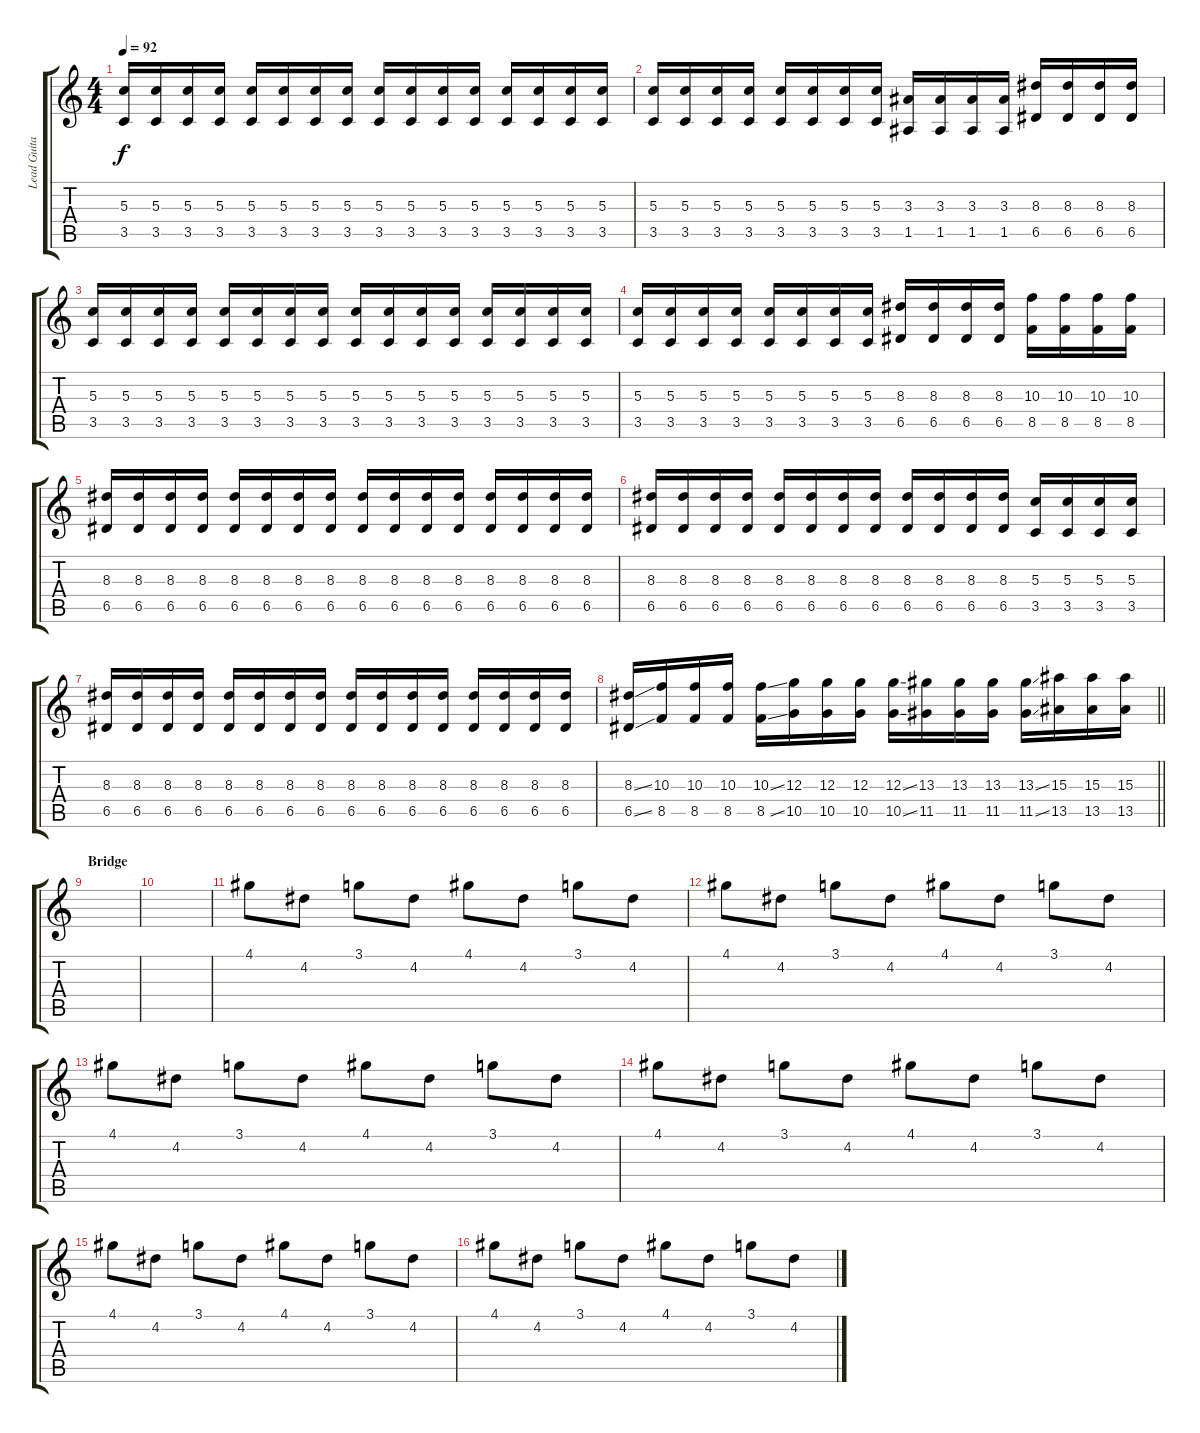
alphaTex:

\track ("Lead Guitar" "Lead Guita") {instrument overdrivenguitar}
\staff {score tabs}
\tuning (E4 B3 G3 D3 A2 E2) {hide}
\ts (4 4)
\tempo 92
\clef g2
\ks c
(5.3 3.5).16{dy f} (5.3 3.5).16 (5.3 3.5).16 (5.3 3.5).16 (5.3 3.5).16 (5.3 3.5).16 (5.3 3.5).16 (5.3 3.5).16 (5.3 3.5).16 (5.3 3.5).16 (5.3 3.5).16 (5.3 3.5).16 (5.3 3.5).16 (5.3 3.5).16 (5.3 3.5).16 (5.3 3.5).16 |
(5.3 3.5).16 (5.3 3.5).16 (5.3 3.5).16 (5.3 3.5).16 (5.3 3.5).16 (5.3 3.5).16 (5.3 3.5).16 (5.3 3.5).16 (3.3 1.5).16 (3.3 1.5).16 (3.3 1.5).16 (3.3 1.5).16 (8.3 6.5).16 (8.3 6.5).16 (8.3 6.5).16 (8.3 6.5).16 |
(5.3 3.5).16 (5.3 3.5).16 (5.3 3.5).16 (5.3 3.5).16 (5.3 3.5).16 (5.3 3.5).16 (5.3 3.5).16 (5.3 3.5).16 (5.3 3.5).16 (5.3 3.5).16 (5.3 3.5).16 (5.3 3.5).16 (5.3 3.5).16 (5.3 3.5).16 (5.3 3.5).16 (5.3 3.5).16 |
(5.3 3.5).16 (5.3 3.5).16 (5.3 3.5).16 (5.3 3.5).16 (5.3 3.5).16 (5.3 3.5).16 (5.3 3.5).16 (5.3 3.5).16 (8.3 6.5).16 (8.3 6.5).16 (8.3 6.5).16 (8.3 6.5).16 (10.3 8.5).16 (10.3 8.5).16 (10.3 8.5).16 (10.3 8.5).16 |
(8.3 6.5).16 (8.3 6.5).16 (8.3 6.5).16 (8.3 6.5).16 (8.3 6.5).16 (8.3 6.5).16 (8.3 6.5).16 (8.3 6.5).16 (8.3 6.5).16 (8.3 6.5).16 (8.3 6.5).16 (8.3 6.5).16 (8.3 6.5).16 (8.3 6.5).16 (8.3 6.5).16 (8.3 6.5).16 |
(8.3 6.5).16 (8.3 6.5).16 (8.3 6.5).16 (8.3 6.5).16 (8.3 6.5).16 (8.3 6.5).16 (8.3 6.5).16 (8.3 6.5).16 (8.3 6.5).16 (8.3 6.5).16 (8.3 6.5).16 (8.3 6.5).16 (5.3 3.5).16 (5.3 3.5).16 (5.3 3.5).16 (5.3 3.5).16 |
(8.3 6.5).16 (8.3 6.5).16 (8.3 6.5).16 (8.3 6.5).16 (8.3 6.5).16 (8.3 6.5).16 (8.3 6.5).16 (8.3 6.5).16 (8.3 6.5).16 (8.3 6.5).16 (8.3 6.5).16 (8.3 6.5).16 (8.3 6.5).16 (8.3 6.5).16 (8.3 6.5).16 (8.3 6.5).16 |
\barLineRight lightlight
(8.3{ss} 6.5{ss}).16 (10.3 8.5).16 (10.3 8.5).16 (10.3 8.5).16 (10.3{ss} 8.5{ss}).16 (12.3 10.5).16 (12.3 10.5).16 (12.3 10.5).16 (12.3{ss} 10.5{ss}).16 (13.3 11.5).16 (13.3 11.5).16 (13.3 11.5).16 (13.3{ss} 11.5{ss}).16 (15.3 13.5).16 (15.3 13.5).16 (15.3 13.5).16 |
\section ("" "Bridge")
|
|
4.1.8 4.2.8 3.1.8 4.2.8 4.1.8 4.2.8 3.1.8 4.2.8 |
4.1.8 4.2.8 3.1.8 4.2.8 4.1.8 4.2.8 3.1.8 4.2.8 |
4.1.8 4.2.8 3.1.8 4.2.8 4.1.8 4.2.8 3.1.8 4.2.8 |
4.1.8 4.2.8 3.1.8 4.2.8 4.1.8 4.2.8 3.1.8 4.2.8 |
4.1.8 4.2.8 3.1.8 4.2.8 4.1.8 4.2.8 3.1.8 4.2.8 |
4.1.8 4.2.8 3.1.8 4.2.8 4.1.8 4.2.8 3.1.8 4.2.8
